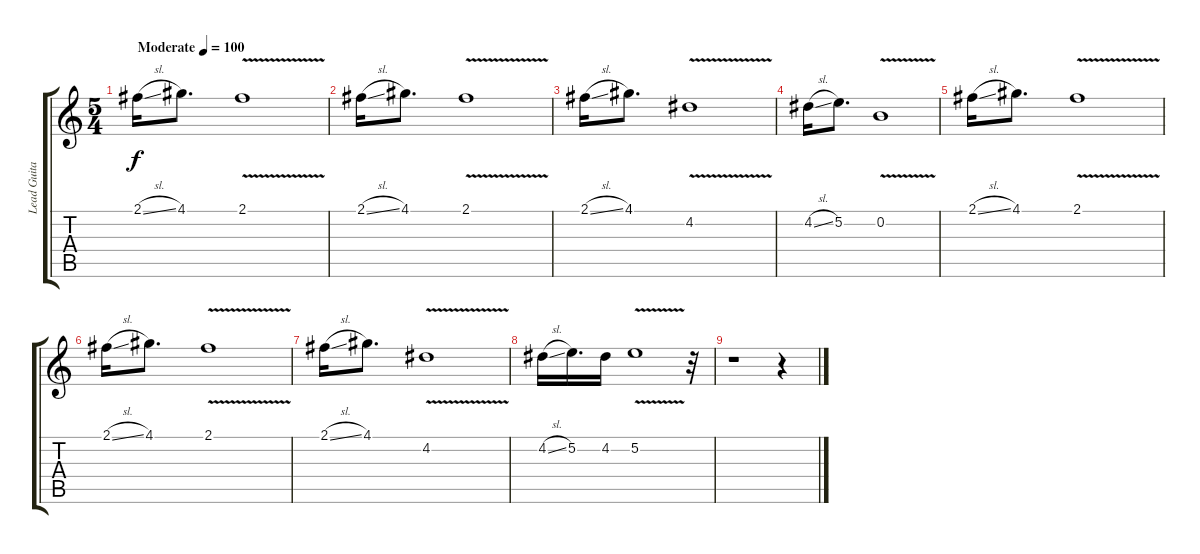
\track ("Lead Guitar" "Lead Guita") {instrument acousticguitarsteel}
\staff {score tabs}
\tuning (E4 B3 G3 D3 A2 E2) {hide}
\ts (5 4)
\tempo (100 "Moderate")
\clef g2
\ks c
2.1{sl}.16{dy f instrument acousticguitarsteel} 4.1.8{d} 2.1{v}.1 |
2.1{sl}.16 4.1.8{d} 2.1{v}.1 |
2.1{sl}.16 4.1.8{d} 4.2{v}.1 |
4.2{sl}.16 5.2.8{d} 0.2{v}.1 |
2.1{sl}.16 4.1.8{d} 2.1{v}.1 |
2.1{sl}.16 4.1.8{d} 2.1{v}.1 |
2.1{sl}.16 4.1.8{d} 4.2{v}.1 |
4.2{sl}.16 5.2.16{d} 4.2.16 5.2{v}.1 r.32 |
r.1 r.4
